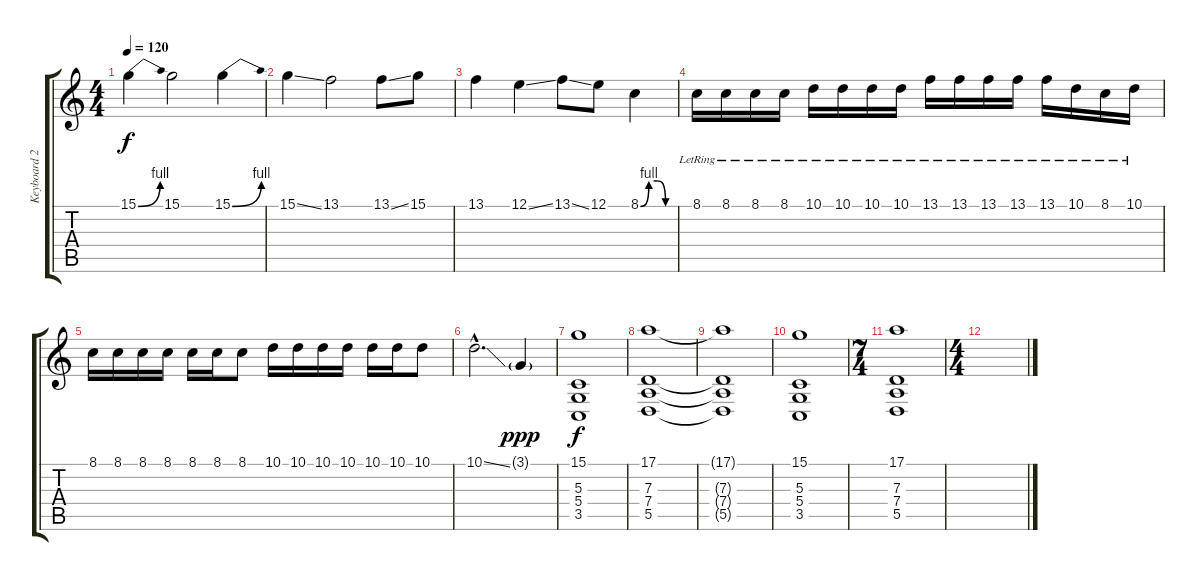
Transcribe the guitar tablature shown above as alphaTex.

\track ("Keyboard 2" "Keyboard 2") {instrument synthstrings2}
\staff {score tabs}
\tuning (E4 B3 G3 D3 A2 E2) {hide}
\ts (4 4)
\tempo 120
\clef g2
\ks c
15.1{be (bend 0 0 60 4)}.4{dy f} 15.1.2 15.1{be (bend 0 0 60 4)}.4 |
15.1{ss}.4 13.1.2 13.1{ss}.8 15.1.8 |
13.1.4 12.1{ss}.4 13.1{ss}.8 12.1.8 8.1{be (custom 0 0 15 4 30 4 45 0 60 0)}.4 |
8.1{lr}.16 8.1{lr}.16 8.1{lr}.16 8.1{lr}.16 10.1{lr}.16 10.1{lr}.16 10.1{lr}.16 10.1{lr}.16 13.1{lr}.16 13.1{lr}.16 13.1{lr}.16 13.1{lr}.16 13.1{lr}.16 10.1{lr}.16 8.1{lr}.16 10.1{lr}.16 |
8.1.16 8.1.16 8.1.16 8.1.16 8.1.16 8.1.16 8.1.8 10.1.16 10.1.16 10.1.16 10.1.16 10.1.16 10.1.16 10.1.8 |
10.1{ss hac}.2{d volume 0} 3.1{g}.4{dy ppp} |
(15.1 5.3 5.4 3.5).1{dy f volume 12 instrument synthstrings1} |
(17.1 7.3 7.4 5.5).1 |
(17.1{t} 7.3{t} 7.4{t} 5.5{t}).1 |
(15.1 5.3 5.4 3.5).1 |
\ts (7 4)
(17.1 7.3 7.4 5.5).1{volume 0} |
\ts (4 4)
